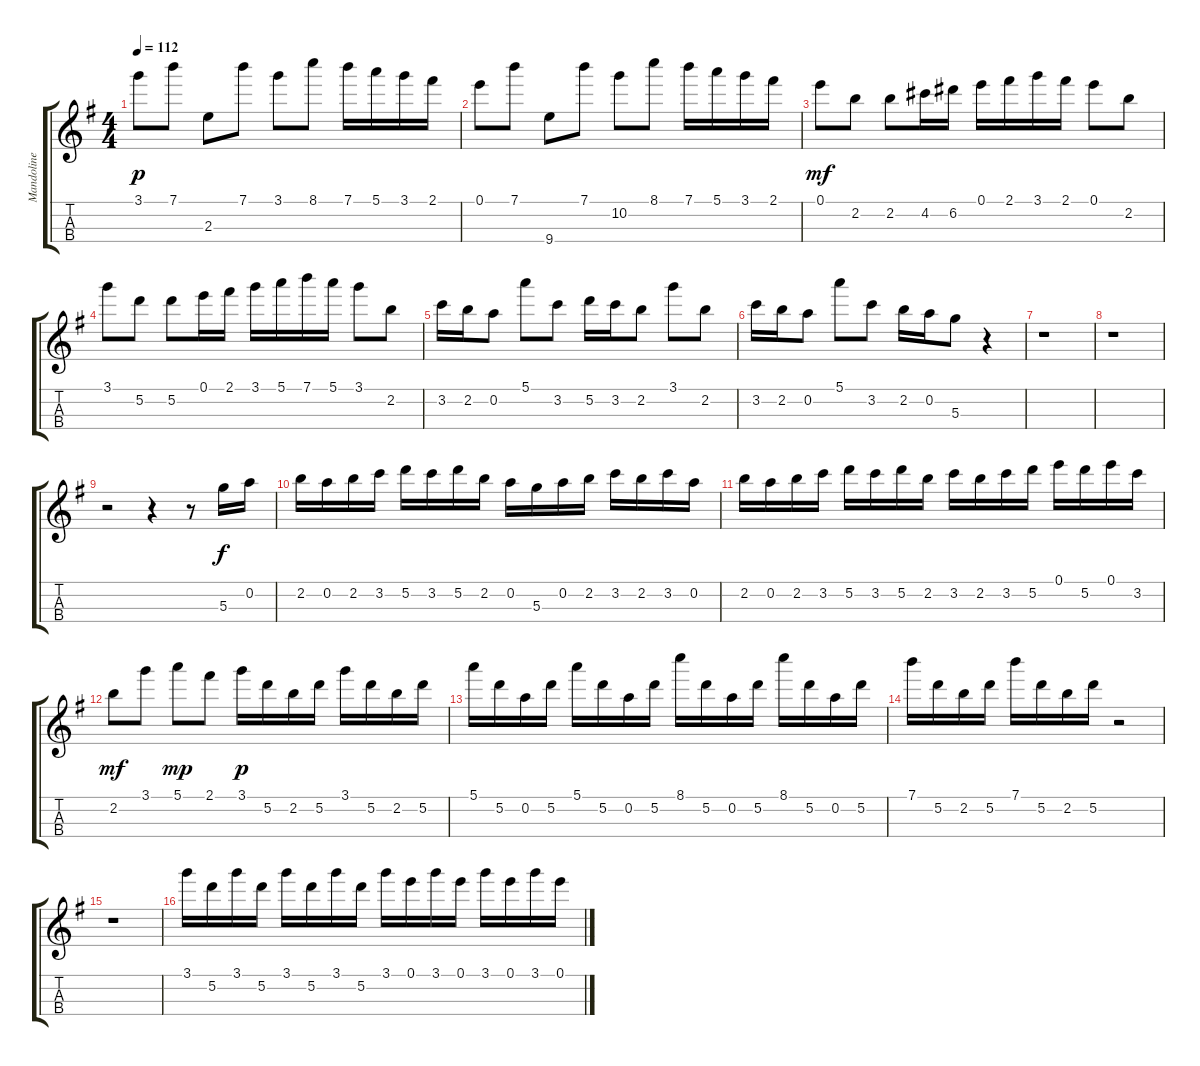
\track ("Mandoline" "Mandoline") {instrument banjo}
\staff {score tabs}
\tuning (E5 A4 D4 G3) {hide}
\displaytranspose 12
\ts (4 4)
\tempo 112
\clef g2
\ks g
3.1.8{dy p} 7.1.8 2.3.8 7.1.8 3.1.8 8.1.8 7.1.16 5.1.16 3.1.16 2.1.16 |
0.1.8 7.1.8 9.4.8 7.1.8 10.2.8 8.1.8 7.1.16 5.1.16 3.1.16 2.1.16 |
0.1.8{dy mf} 2.2.8 2.2.8 4.2.16 6.2.16 0.1.16 2.1.16 3.1.16 2.1.16 0.1.8 2.2.8 |
3.1.8 5.2.8 5.2.8 0.1.16 2.1.16 3.1.16 5.1.16 7.1.16 5.1.16 3.1.8 2.2.8 |
3.2.16 2.2.16 0.2.8 5.1.8 3.2.8 5.2.16 3.2.16 2.2.8 3.1.8 2.2.8 |
3.2.16 2.2.16 0.2.8 5.1.8 3.2.8 2.2.16 0.2.16 5.3.8 r.4 |
r.1 |
r.1 |
r.2 r.4 r.8 5.3.16{dy f} 0.2.16 |
2.2.16 0.2.16 2.2.16 3.2.16 5.2.16 3.2.16 5.2.16 2.2.16 0.2.16 5.3.16 0.2.16 2.2.16 3.2.16 2.2.16 3.2.16 0.2.16 |
2.2.16 0.2.16 2.2.16 3.2.16 5.2.16 3.2.16 5.2.16 2.2.16 3.2.16 2.2.16 3.2.16 5.2.16 0.1.16 5.2.16 0.1.16 3.2.16 |
2.2.8{dy mf} 3.1.8 5.1.8{dy mp} 2.1.8 3.1.16{dy p} 5.2.16 2.2.16 5.2.16 3.1.16 5.2.16 2.2.16 5.2.16 |
5.1.16 5.2.16 0.2.16 5.2.16 5.1.16 5.2.16 0.2.16 5.2.16 8.1.16 5.2.16 0.2.16 5.2.16 8.1.16 5.2.16 0.2.16 5.2.16 |
7.1.16 5.2.16 2.2.16 5.2.16 7.1.16 5.2.16 2.2.16 5.2.16 r.2 |
r.1 |
3.1.16 5.2.16 3.1.16 5.2.16 3.1.16 5.2.16 3.1.16 5.2.16 3.1.16 0.1.16 3.1.16 0.1.16 3.1.16 0.1.16 3.1.16 0.1.16
